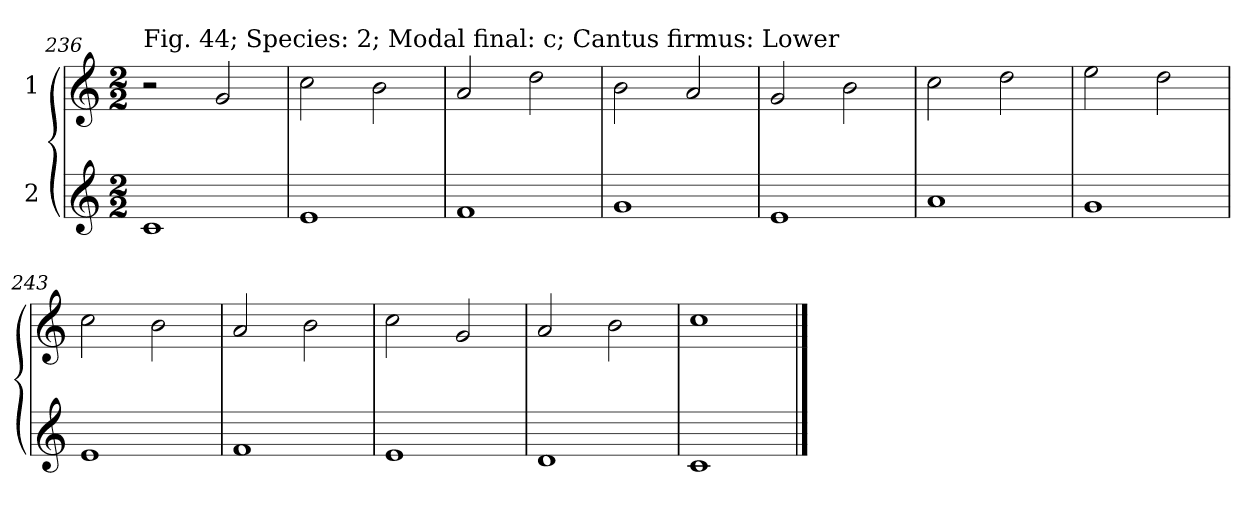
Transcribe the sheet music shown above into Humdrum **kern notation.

**kern	**kern
*part2	*part1
*staff2	*staff1
*I"2	*I"1
*clefG2	*clefG2
*k[]	*k[]
*M2/2	*M2/2
=236	=236
!	!LO:TX:a:t=Fig. 44; Species&colon; 2; Modal final&colon; c; Cantus firmus&colon; Lower
1c	2r
.	2g/
=237	=237
1e	2cc\
.	2b\
=238	=238
1f	2a/
.	2dd\
=239	=239
1g	2b\
.	2a/
=240	=240
1e	2g/
.	2b\
=241	=241
1a	2cc\
.	2dd\
=242	=242
1g	2ee\
.	2dd\
!!LO:LB:g=z
=243	=243
1e	2cc\
.	2b\
=244	=244
1f	2a/
.	2b\
=245	=245
1e	2cc\
.	2g/
=246	=246
1d	2a/
.	2b\
=247	=247
1c	1cc
==	==
*-	*-
